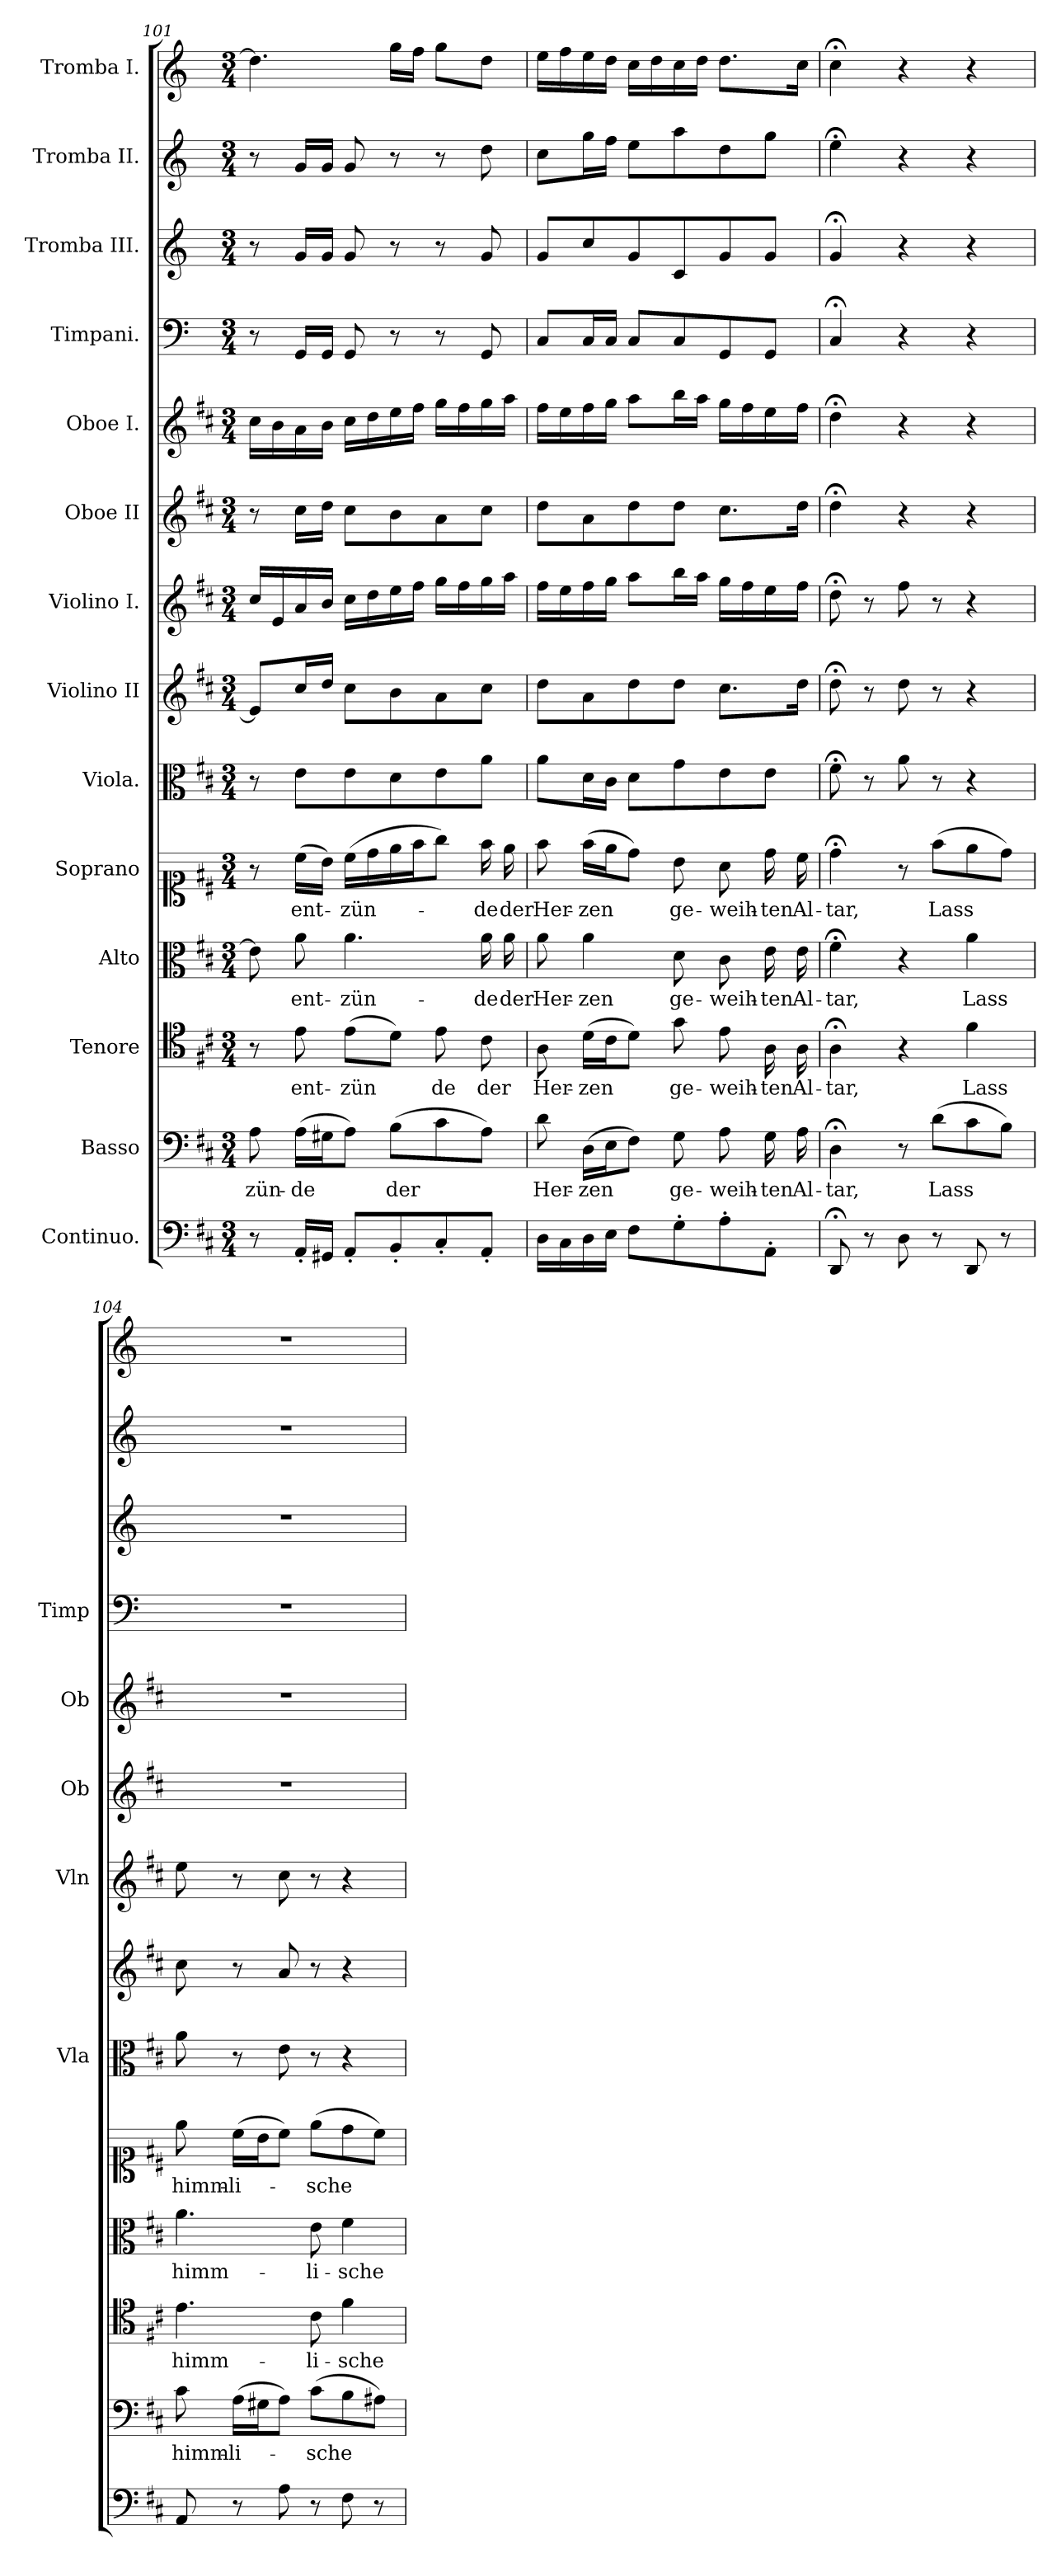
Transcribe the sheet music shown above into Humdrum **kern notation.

**kern	**kern	**text	**kern	**text	**kern	**text	**kern	**text	**kern	**kern	**kern	**kern	**kern	**kern	**kern	**kern	**kern
*part14	*part13	*part13	*part12	*part12	*part11	*part11	*part10	*part10	*part9	*part8	*part7	*part6	*part5	*part4	*part3	*part2	*part1
*staff14	*staff13	*staff13	*staff12	*staff12	*staff11	*staff11	*staff10	*staff10	*staff9	*staff8	*staff7	*staff6	*staff5	*staff4	*staff3	*staff2	*staff1
*I"Continuo.	*I"Basso	*	*I"Tenore	*	*I"Alto	*	*I"Soprano	*	*I"Viola.	*I"Violino II	*I"Violino I.	*I"Oboe II	*I"Oboe I.	*I"Timpani.	*I"Tromba III.	*I"Tromba II.	*I"Tromba I.
*	*	*	*	*	*	*	*	*	*I'Vla	*	*I'Vln	*I'Ob	*I'Ob	*I'Timp	*	*	*
*clefF4	*clefF4	*	*clefC4	*	*clefC3	*	*clefC1	*	*clefC3	*clefG2	*clefG2	*clefG2	*clefG2	*clefF4	*clefG2	*clefG2	*clefG2
*	*	*	*	*	*	*	*	*	*	*	*	*	*	*ITrd-1c-2	*ITrd1c2	*ITrd1c2	*ITrd1c2
*k[f#c#]	*k[f#c#]	*	*k[f#c#]	*	*k[f#c#]	*	*k[f#c#]	*	*k[f#c#]	*k[f#c#]	*k[f#c#]	*k[f#c#]	*k[f#c#]	*k[f#c#]	*k[b-e-]	*k[b-e-]	*k[b-e-]
*M3/4	*M3/4	*	*M3/4	*	*M3/4	*	*M3/4	*	*M3/4	*M3/4	*M3/4	*M3/4	*M3/4	*M3/4	*M3/4	*M3/4	*M3/4
=101	=101	=101	=101	=101	=101	=101	=101	=101	=101	=101	=101	=101	=101	=101	=101	=101	=101
!	!	!LO:LY:b	!	!	!	!	!	!	!	!	!	!	!	!	!	!	!
8r	8A\	zün-	8r	.	8e\]	.	8r	.	8r	8e/L]	16cc#/LL	8r	16cc#\LL	8r	8r	8r	4.cc\]
.	.	.	.	.	.	.	.	.	.	.	16e/	.	16b\	.	.	.	.
!	!	!LO:LY:b	!	!LO:LY:b	!	!LO:LY:b	!	!LO:LY:b	!	!	!	!	!	!	!	!	!
16AA'/LL	(>16A\LL	-de	8e\	ent-	8a\	ent-	(>16cc#\LL	-ent-	8e\L	16cc#/L	16a/	16cc#\LL	16a\	16AA/LL	16f/LL	16f/LL	.
16GG#X/JJ	16G#X\J	.	.	.	.	.	16b\JJ)	.	.	16dd/JJ	16b/JJ	16dd\JJ	16b\JJ	16AA/JJ	16f/JJ	16f/JJ	.
!	!	!	!	!LO:LY:b	!	!LO:LY:b	!	!LO:LY:b	!	!	!	!	!	!	!	!	!
8AA'/L	8A\J)	.	(>8e\L	-zün	4.a\	-zün-	(>16cc#\LL	-zün-	8e\	8cc#\L	16cc#\LL	8cc#\L	16cc#\LL	8AA/	8f/	8f/	.
.	.	.	.	.	.	.	16dd\	.	.	.	16dd\	.	16dd\	.	.	.	.
!	!	!LO:LY:b	!	!	!	!	!	!	!	!	!	!	!	!	!	!	!
8BB'/	(>8B\L	der	8d\J)	.	.	.	16ee\	.	8d\	8b\	16ee\	8b\	16ee\	8r	8r	8r	16ff\LL
.	.	.	.	.	.	.	16ff#\J	.	.	.	16ff#\JJ	.	16ff#\JJ	.	.	.	16ee-\JJ
!	!	!	!	!LO:LY:b	!	!	!	!	!	!	!	!	!	!	!	!	!
8C#'/	8c#\	.	8e\	de	.	.	8gg\J)	.	8e\	8a\	16gg\LL	8a\	16gg\LL	8r	8r	8r	8ff\L
.	.	.	.	.	.	.	.	.	.	.	16ff#\	.	16ff#\	.	.	.	.
!	!	!	!	!LO:LY:b	!	!LO:LY:b	!	!LO:LY:b	!	!	!	!	!	!	!	!	!
8AA'/J	8A\J)	.	8c#\	der	16a\	-de	16ff#\	de	8a\J	8cc#\J	16gg\	8cc#\J	16gg\	8AA/	8f/	8cc\	8cc\J
!	!	!	!	!	!	!LO:LY:b	!	!LO:LY:b	!	!	!	!	!	!	!	!	!
.	.	.	.	.	16a\	der	16ee\	der	.	.	16aa\JJ	.	16aa\JJ	.	.	.	.
=102	=102	=102	=102	=102	=102	=102	=102	=102	=102	=102	=102	=102	=102	=102	=102	=102	=102
!	!	!LO:LY:b	!	!LO:LY:b	!	!LO:LY:b	!	!LO:LY:b	!	!	!	!	!	!	!	!	!
16D\LL	8d\	Her-	8A\	Her-	8a\	Her-	8ff#\	Her-	8a\L	8dd\L	16ff#\LL	8dd\L	16ff#\LL	8D/L	8f/L	8b-\L	16dd\LL
16C#\	.	.	.	.	.	.	.	.	.	.	16ee\	.	16ee\	.	.	.	16ee-\
!	!	!LO:LY:b	!	!LO:LY:b	!	!LO:LY:b	!	!LO:LY:b	!	!	!	!	!	!	!	!	!
16D\	(>16D\LL	-zen	(>16d\LL	-zen	4a\	-zen	(>16ff#\LL	-zen	16d\L	8a\	16ff#\	8a\	16ff#\	16D/L	8b-/	16ff\L	16dd\
16E\JJ	16E\J	.	16c#\J	.	.	.	16ee\J	.	16c#\JJ	.	16gg\JJ	.	16gg\JJ	16D/JJ	.	16ee-\JJ	16cc\JJ
8F#\L	8F#\J)	.	8d\J)	.	.	.	8dd\J)	.	8d\L	8dd\	8aa\L	8dd\	8aa\L	8D/L	8f/	8dd\L	16b-\LL
.	.	.	.	.	.	.	.	.	.	.	.	.	.	.	.	.	16cc\
!	!	!LO:LY:b	!	!LO:LY:b	!	!LO:LY:b	!	!LO:LY:b	!	!	!	!	!	!	!	!	!
8G'\	8G\	ge-	8g\	ge-	8d\	ge-	8b\	ge-	8g\	8dd\J	16bb\L	8dd\J	16bb\L	8D/	8B-/	8gg\	16b-\
.	.	.	.	.	.	.	.	.	.	.	16aa\JJ	.	16aa\JJ	.	.	.	16cc\JJ
!	!	!LO:LY:b	!	!LO:LY:b	!	!LO:LY:b	!	!LO:LY:b	!	!	!	!	!	!	!	!	!
8A'\	8A\	-weih-	8e\	-weih-	8c#\	-weih-	8a\	-weih-	8e\	8.cc#\L	16gg\LL	8.cc#\L	16gg\LL	8AA/	8f/	8cc\	8.cc\L
.	.	.	.	.	.	.	.	.	.	.	16ff#\	.	16ff#\	.	.	.	.
!	!	!LO:LY:b	!	!LO:LY:b	!	!LO:LY:b	!	!LO:LY:b	!	!	!	!	!	!	!	!	!
8AA'\J	16G\	-ten	16A\	-ten	16e\	-ten	16dd\	-ten	8e\J	.	16ee\	.	16ee\	8AA/J	8f/J	8ff\J	.
!	!	!LO:LY:b	!	!LO:LY:b	!	!LO:LY:b	!	!LO:LY:b	!	!	!	!	!	!	!	!	!
.	16A\	Al-	16A\	Al-	16e\	Al-	16cc#\	Al-	.	16dd\Jk	16ff#\JJ	16dd\Jk	16ff#\JJ	.	.	.	16b-\Jk
=103	=103	=103	=103	=103	=103	=103	=103	=103	=103	=103	=103	=103	=103	=103	=103	=103	=103
!	!	!LO:LY:b	!	!LO:LY:b	!	!LO:LY:b	!	!LO:LY:b	!	!	!	!	!	!	!	!	!
8DD;</	4D;<\	-tar,	4A;<\	-tar,	4f#;<\	-tar,	4dd;<\	-tar,	8f#;<\	8dd;<\	8dd;<\	4dd;<\	4dd;<\	4D;</	4f;</	4dd;<\	4b-;<\
8r	.	.	.	.	.	.	.	.	8r	8r	8r	.	.	.	.	.	.
8D\	8r	.	4r	.	4r	.	8r	.	8a\	8dd\	8ff#\	4r	4r	4r	4r	4r	4r
!	!	!LO:LY:b	!	!	!	!	!	!LO:LY:b	!	!	!	!	!	!	!	!	!
8r	(>8d\L	Lass	.	.	.	.	(>8ff#\L	Lass	8r	8r	8r	.	.	.	.	.	.
!	!	!	!	!LO:LY:b	!	!LO:LY:b	!	!	!	!	!	!	!	!	!	!	!
8DD/	8c#\	.	4f#\	Lass	4a\	Lass	8ee\	.	4r	4r	4r	4r	4r	4r	4r	4r	4r
8r	8B\J)	.	.	.	.	.	8dd\J)	.	.	.	.	.	.	.	.	.	.
!!LO:PB:g=z
=104	=104	=104	=104	=104	=104	=104	=104	=104	=104	=104	=104	=104	=104	=104	=104	=104	=104
!	!	!LO:LY:b	!	!LO:LY:b	!	!LO:LY:b	!	!LO:LY:b	!	!	!	!	!	!	!	!	!
8AA/	8c#\	-himm-	4.e\	himm-	4.a\	himm-	8ee\	himm-	8a\	8cc#\	8ee\	2.r	2.r	2.r	2.r	2.r	2.r
!	!	!LO:LY:b	!	!	!	!	!	!LO:LY:b	!	!	!	!	!	!	!	!	!
8r	(>16A\LL	-li-	.	.	.	.	(>16cc#\LL	-li-	8r	8r	8r	.	.	.	.	.	.
.	16G#X\J	.	.	.	.	.	16b\J	.	.	.	.	.	.	.	.	.	.
8A\	8A\J)	.	.	.	.	.	8cc#\J)	.	8e\	8a/	8cc#\	.	.	.	.	.	.
!	!	!LO:LY:b	!	!LO:LY:b	!	!LO:LY:b	!	!LO:LY:b	!	!	!	!	!	!	!	!	!
8r	(>8c#\L	sche	8c#\	-li-	8e\	-li-	(>8ee\L	-sche	8r	8r	8r	.	.	.	.	.	.
!	!	!	!	!LO:LY:b	!	!LO:LY:b	!	!	!	!	!	!	!	!	!	!	!
8F#\	8B\	.	4f#\	-sche	4f#\	-sche	8dd\	.	4r	4r	4r	.	.	.	.	.	.
8r	8A#X\J)	.	.	.	.	.	8cc#\J)	.	.	.	.	.	.	.	.	.	.
=	=	=	=	=	=	=	=	=	=	=	=	=	=	=	=	=	=
*-	*-	*-	*-	*-	*-	*-	*-	*-	*-	*-	*-	*-	*-	*-	*-	*-	*-
